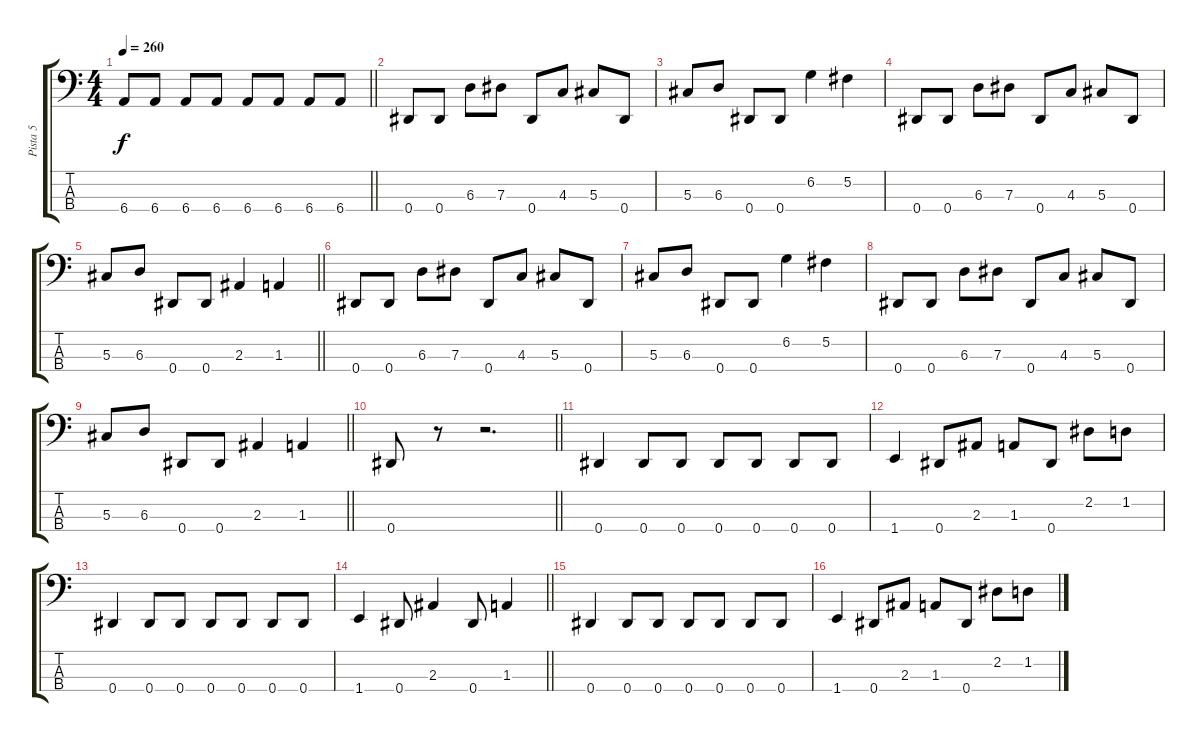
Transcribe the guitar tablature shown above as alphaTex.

\track ("Pista 5" "Pista 5") {instrument electricbassfinger}
\staff {score tabs}
\tuning (Gb2 Db2 Ab1 Eb1) {hide}
\ts (4 4)
\tempo 260
\clef f4
\barLineRight lightlight
\ks c
6.4.8{dy f} 6.4.8 6.4.8 6.4.8 6.4.8 6.4.8 6.4.8 6.4.8 |
0.4.8 0.4.8 6.3.8 7.3.8 0.4.8 4.3.8 5.3.8 0.4.8 |
5.3.8 6.3.8 0.4.8 0.4.8 6.2.4 5.2.4 |
0.4.8 0.4.8 6.3.8 7.3.8 0.4.8 4.3.8 5.3.8 0.4.8 |
\barLineRight lightlight
5.3.8 6.3.8 0.4.8 0.4.8 2.3.4 1.3.4 |
0.4.8 0.4.8 6.3.8 7.3.8 0.4.8 4.3.8 5.3.8 0.4.8 |
5.3.8 6.3.8 0.4.8 0.4.8 6.2.4 5.2.4 |
0.4.8 0.4.8 6.3.8 7.3.8 0.4.8 4.3.8 5.3.8 0.4.8 |
\barLineRight lightlight
5.3.8 6.3.8 0.4.8 0.4.8 2.3.4 1.3.4 |
\barLineRight lightlight
0.4.8 r.8 r.2{d} |
0.4.4 0.4.8 0.4.8 0.4.8 0.4.8 0.4.8 0.4.8 |
1.4.4 0.4.8 2.3.8 1.3.8 0.4.8 2.2.8 1.2.8 |
0.4.4 0.4.8 0.4.8 0.4.8 0.4.8 0.4.8 0.4.8 |
\barLineRight lightlight
1.4.4 0.4.8 2.3.4 0.4.8 1.3.4 |
0.4.4 0.4.8 0.4.8 0.4.8 0.4.8 0.4.8 0.4.8 |
1.4.4 0.4.8 2.3.8 1.3.8 0.4.8 2.2.8 1.2.8
